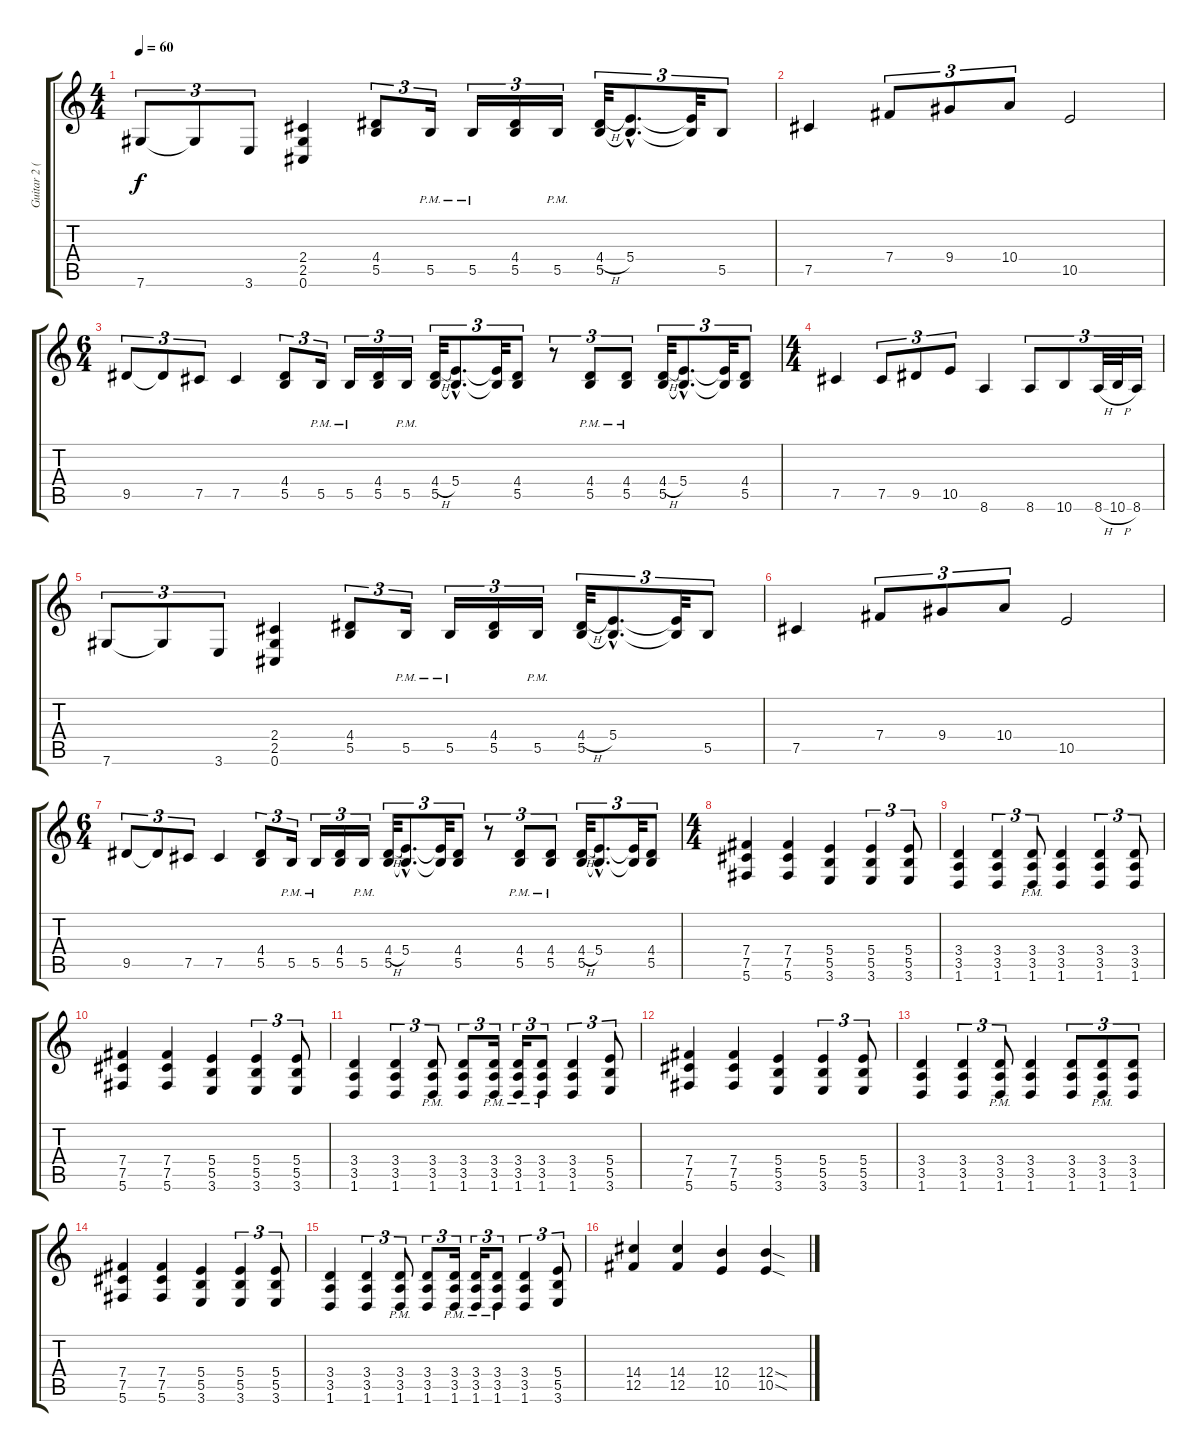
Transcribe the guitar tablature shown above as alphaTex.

\track ("Guitar 2 (Distortion)" "Guitar 2 (") {instrument distortionguitar}
\staff {score tabs}
\tuning (Db4 Ab3 E3 B2 Gb2 Db2) {hide}
\ts (4 4)
\tempo 60
\clef g2
\ks c
7.6.8{tu (3 2) dy f} 7.6{t}.8{tu (3 2)} 3.6.8{tu (3 2)} (2.4 2.5 0.6).4 (4.4 5.5).8{tu (3 2)} 5.5{pm}.16{tu (3 2)} 5.5{pm}.16{tu (3 2)} (4.4 5.5).16{tu (3 2)} 5.5{pm}.16{tu (3 2)} (4.4{h} 5.5).32{tu (3 2)} (5.4{hac} 5.5{hac t}).8{d tu (3 2)} (5.4{t} 5.5{t}).32{tu (3 2)} 5.5.8{tu (3 2)} |
7.5.4 7.4.8{tu (3 2)} 9.4.8{tu (3 2)} 10.4.8{tu (3 2)} 10.5.2 |
\ts (6 4)
9.5.8{tu (3 2)} 9.5{t}.8{tu (3 2)} 7.5.8{tu (3 2)} 7.5.4 (4.4 5.5).8{tu (3 2)} 5.5{pm}.16{tu (3 2)} 5.5{pm}.16{tu (3 2)} (4.4 5.5).16{tu (3 2)} 5.5{pm}.16{tu (3 2)} (4.4{h} 5.5).32{tu (3 2)} (5.4{hac} 5.5{hac t}).8{d tu (3 2)} (5.4{t} 5.5{t}).32{tu (3 2)} (4.4 5.5).8{tu (3 2)} r.8{tu (3 2)} (4.4{pm} 5.5{pm}).8{tu (3 2)} (4.4{pm} 5.5{pm}).8{tu (3 2)} (4.4{h} 5.5).32{tu (3 2)} (5.4{hac} 5.5{hac t}).8{d tu (3 2)} (5.4{t} 5.5{t}).32{tu (3 2)} (4.4 5.5).8{tu (3 2)} |
\ts (4 4)
7.5.4 7.5.8{tu (3 2)} 9.5.8{tu (3 2)} 10.5.8{tu (3 2)} 8.6.4 8.6.8{tu (3 2)} 10.6.8{tu (3 2)} 8.6{h}.32{tu (3 2)} 10.6{h}.32{tu (3 2)} 8.6.16{tu (3 2)} |
7.6.8{tu (3 2)} 7.6{t}.8{tu (3 2)} 3.6.8{tu (3 2)} (2.4 2.5 0.6).4 (4.4 5.5).8{tu (3 2)} 5.5{pm}.16{tu (3 2)} 5.5{pm}.16{tu (3 2)} (4.4 5.5).16{tu (3 2)} 5.5{pm}.16{tu (3 2)} (4.4{h} 5.5).32{tu (3 2)} (5.4{hac} 5.5{hac t}).8{d tu (3 2)} (5.4{t} 5.5{t}).32{tu (3 2)} 5.5.8{tu (3 2)} |
7.5.4 7.4.8{tu (3 2)} 9.4.8{tu (3 2)} 10.4.8{tu (3 2)} 10.5.2 |
\ts (6 4)
9.5.8{tu (3 2)} 9.5{t}.8{tu (3 2)} 7.5.8{tu (3 2)} 7.5.4 (4.4 5.5).8{tu (3 2)} 5.5{pm}.16{tu (3 2)} 5.5{pm}.16{tu (3 2)} (4.4 5.5).16{tu (3 2)} 5.5{pm}.16{tu (3 2)} (4.4{h} 5.5).32{tu (3 2)} (5.4{hac} 5.5{hac t}).8{d tu (3 2)} (5.4{t} 5.5{t}).32{tu (3 2)} (4.4 5.5).8{tu (3 2)} r.8{tu (3 2)} (4.4{pm} 5.5{pm}).8{tu (3 2)} (4.4{pm} 5.5{pm}).8{tu (3 2)} (4.4{h} 5.5).32{tu (3 2)} (5.4{hac} 5.5{hac t}).8{d tu (3 2)} (5.4{t} 5.5{t}).32{tu (3 2)} (4.4 5.5).8{tu (3 2)} |
\ts (4 4)
(7.4 7.5 5.6).4 (7.4 7.5 5.6).4 (5.4 5.5 3.6).4 (5.4 5.5 3.6).4{tu (3 2)} (5.4 5.5 3.6).8{tu (3 2)} |
(3.4 3.5 1.6).4 (3.4 3.5 1.6).4{tu (3 2)} (3.4{pm} 3.5{pm} 1.6{pm}).8{tu (3 2)} (3.4 3.5 1.6).4 (3.4 3.5 1.6).4{tu (3 2)} (3.4 3.5 1.6).8{tu (3 2)} |
(7.4 7.5 5.6).4 (7.4 7.5 5.6).4 (5.4 5.5 3.6).4 (5.4 5.5 3.6).4{tu (3 2)} (5.4 5.5 3.6).8{tu (3 2)} |
(3.4 3.5 1.6).4 (3.4 3.5 1.6).4{tu (3 2)} (3.4{pm} 3.5{pm} 1.6{pm}).8{tu (3 2)} (3.4 3.5 1.6).8{tu (3 2)} (3.4{pm} 3.5{pm} 1.6{pm}).16{tu (3 2)} (3.4{pm} 3.5{pm} 1.6{pm}).16{tu (3 2)} (3.4{pm} 3.5{pm} 1.6{pm}).8{tu (3 2)} (3.4 3.5 1.6).4{tu (3 2)} (5.4 5.5 3.6).8{tu (3 2)} |
(7.4 7.5 5.6).4 (7.4 7.5 5.6).4 (5.4 5.5 3.6).4 (5.4 5.5 3.6).4{tu (3 2)} (5.4 5.5 3.6).8{tu (3 2)} |
(3.4 3.5 1.6).4 (3.4 3.5 1.6).4{tu (3 2)} (3.4{pm} 3.5{pm} 1.6{pm}).8{tu (3 2)} (3.4 3.5 1.6).4 (3.4 3.5 1.6).8{tu (3 2)} (3.4{pm} 3.5{pm} 1.6{pm}).8{tu (3 2)} (3.4 3.5 1.6).8{tu (3 2)} |
(7.4 7.5 5.6).4 (7.4 7.5 5.6).4 (5.4 5.5 3.6).4 (5.4 5.5 3.6).4{tu (3 2)} (5.4 5.5 3.6).8{tu (3 2)} |
(3.4 3.5 1.6).4 (3.4 3.5 1.6).4{tu (3 2)} (3.4{pm} 3.5{pm} 1.6{pm}).8{tu (3 2)} (3.4 3.5 1.6).8{tu (3 2)} (3.4{pm} 3.5{pm} 1.6{pm}).16{tu (3 2)} (3.4{pm} 3.5{pm} 1.6{pm}).16{tu (3 2)} (3.4{pm} 3.5{pm} 1.6{pm}).8{tu (3 2)} (3.4 3.5 1.6).4{tu (3 2)} (5.4 5.5 3.6).8{tu (3 2)} |
(14.4 12.5).4 (14.4 12.5).4 (12.4 10.5).4 (12.4{sod} 10.5{sod}).4
